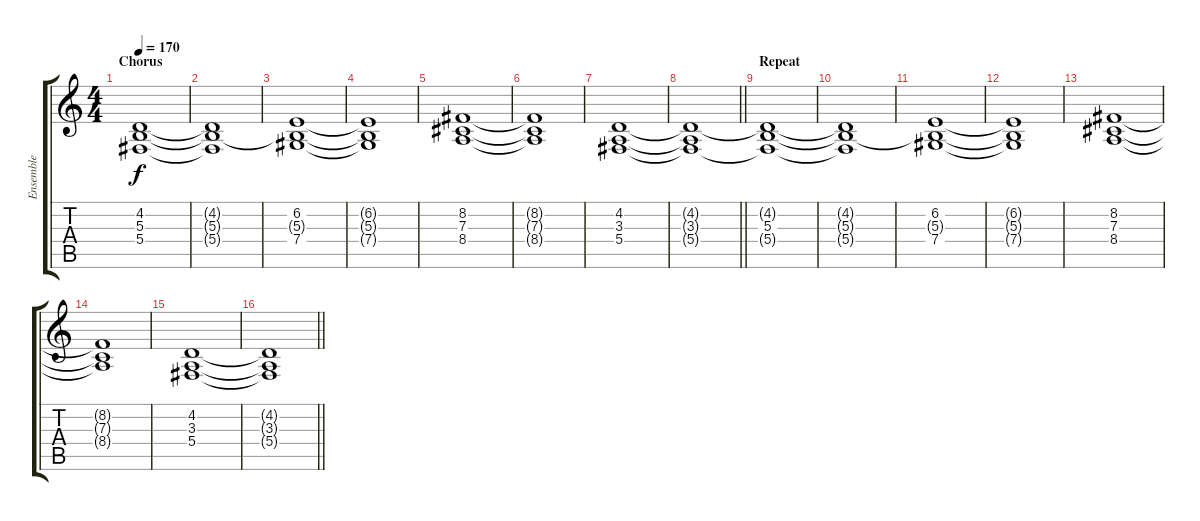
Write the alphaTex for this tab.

\track ("Ensemble" "Ensemble") {instrument stringensemble1}
\staff {score tabs}
\tuning (Eb4 Bb3 Gb3 Db3 Ab2 Db2) {hide}
\ts (4 4)
\section ("" "Chorus")
\tempo 170
\clef g2
\ks c
(4.2 5.3 5.4).1{dy f} |
(4.2{t} 5.3{t} 5.4{t}).1 |
(6.2 5.3{t} 7.4).1 |
(6.2{t} 5.3{t} 7.4{t}).1 |
(8.2 7.3 8.4).1 |
(8.2{t} 7.3{t} 8.4{t}).1 |
(4.2 3.3 5.4).1 |
\barLineRight lightlight
(4.2{t} 3.3{t} 5.4{t}).1 |
\section ("" "Repeat")
(4.2{t} 5.3 5.4{t}).1 |
(4.2{t} 5.3{t} 5.4{t}).1 |
(6.2 5.3{t} 7.4).1 |
(6.2{t} 5.3{t} 7.4{t}).1 |
(8.2 7.3 8.4).1 |
(8.2{t} 7.3{t} 8.4{t}).1 |
(4.2 3.3 5.4).1 |
\barLineRight lightlight
(4.2{t} 3.3{t} 5.4{t}).1
